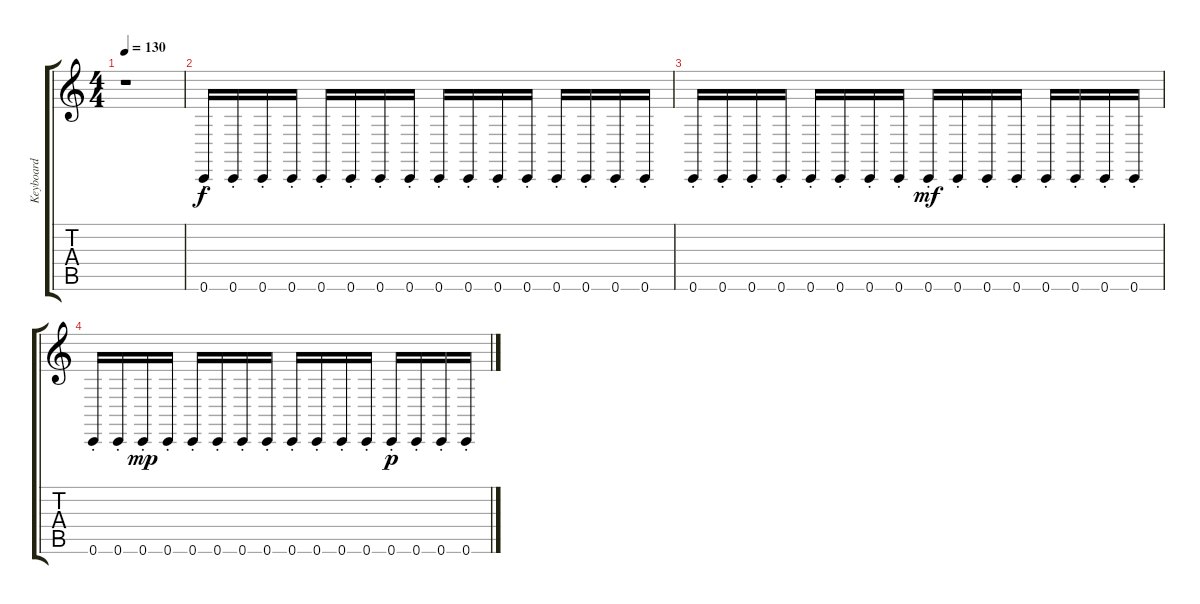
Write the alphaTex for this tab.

\track ("Keyboard" "Keyboard") {instrument lead2sawtooth}
\staff {score tabs}
\tuning (D4 A3 F3 C3 G2 C2) {hide}
\ts (4 4)
\tempo 130
\clef g2
\ks c
r.1{dy f} |
0.6{st}.16 0.6{st}.16 0.6{st}.16 0.6{st}.16 0.6{st}.16 0.6{st}.16 0.6{st}.16 0.6{st}.16 0.6{st}.16 0.6{st}.16 0.6{st}.16 0.6{st}.16 0.6{st}.16 0.6{st}.16 0.6{st}.16 0.6{st}.16 |
0.6{st}.16 0.6{st}.16 0.6{st}.16 0.6{st}.16 0.6{st}.16 0.6{st}.16 0.6{st}.16 0.6{st}.16 0.6{st}.16{dy mf} 0.6{st}.16 0.6{st}.16 0.6{st}.16 0.6{st}.16 0.6{st}.16 0.6{st}.16 0.6{st}.16 |
0.6{st}.16 0.6{st}.16 0.6{st}.16{dy mp} 0.6{st}.16 0.6{st}.16 0.6{st}.16 0.6{st}.16 0.6{st}.16 0.6{st}.16 0.6{st}.16 0.6{st}.16 0.6{st}.16 0.6{st}.16{dy p} 0.6{st}.16 0.6{st}.16 0.6{st}.16
